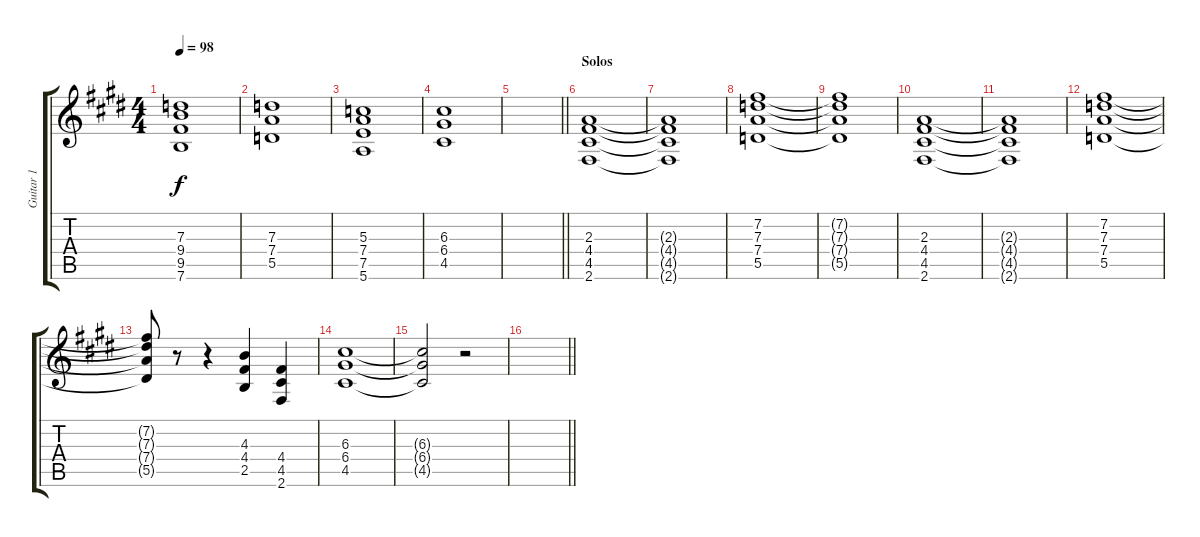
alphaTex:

\track ("Guitar 1" "Guitar 1") {instrument overdrivenguitar}
\staff {score tabs}
\tuning (E4 B3 G3 D3 A2 E2) {hide}
\ts (4 4)
\tempo 98
\clef g2
\ks c#minor
(7.3 9.4 9.5 7.6).1{dy f} |
(7.3 7.4 5.5).1 |
(5.3 7.4 7.5 5.6).1 |
(6.3 6.4 4.5).1 |
\barLineRight lightlight
|
\section ("" "Solos")
(2.3 4.4 4.5 2.6).1 |
(2.3{t} 4.4{t} 4.5{t} 2.6{t}).1 |
(7.2 7.3 7.4 5.5).1 |
(7.2{t} 7.3{t} 7.4{t} 5.5{t}).1 |
(2.3 4.4 4.5 2.6).1 |
(2.3{t} 4.4{t} 4.5{t} 2.6{t}).1 |
(7.2 7.3 7.4 5.5).1 |
(7.2{t} 7.3{t} 7.4{t} 5.5{t}).8 r.8 r.4 (4.3 4.4 2.5).4 (4.4 4.5 2.6).4 |
(6.3 6.4 4.5).1 |
(6.3{t} 6.4{t} 4.5{t}).2 r.2 |
\barLineRight lightlight
